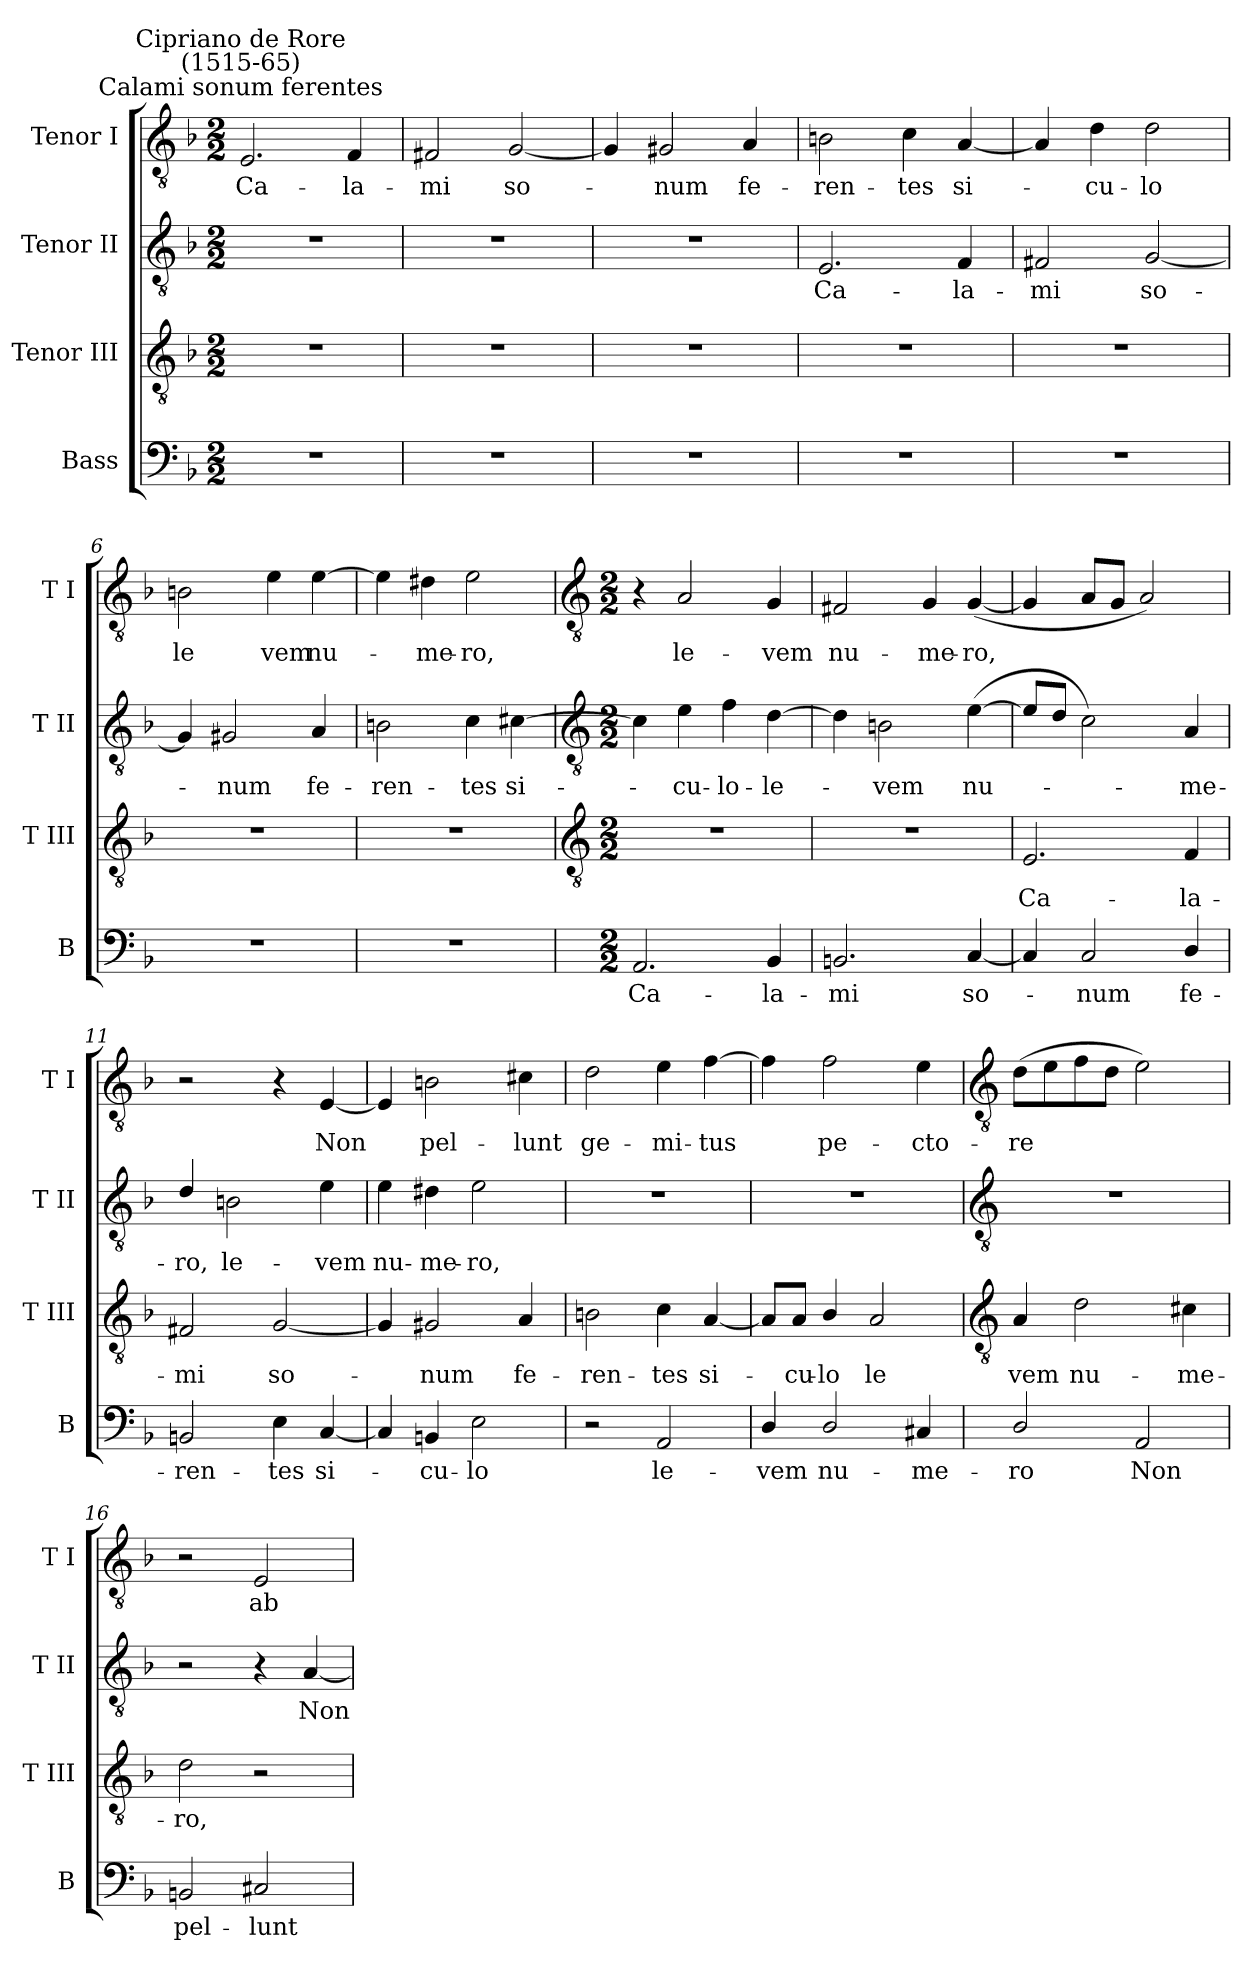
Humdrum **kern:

**kern	**text	**kern	**text	**kern	**text	**kern	**text
*part4	*part4	*part3	*part3	*part2	*part2	*part1	*part1
*staff4	*staff4	*staff3	*staff3	*staff2	*staff2	*staff1	*staff1
*I"Bass	*	*I"Tenor III	*	*I"Tenor II	*	*I"Tenor I	*
*I'B	*	*I'T III	*	*I'T II	*	*I'T I	*
*clefF4	*	*clefGv2	*	*clefGv2	*	*clefGv2	*
*k[b-]	*	*k[b-]	*	*k[b-]	*	*k[b-]	*
*F:	*	*F:	*	*F:	*	*F:	*
*M2/2	*	*M2/2	*	*M2/2	*	*M2/2	*
=1	=1	=1	=1	=1	=1	=1	=1
!	!	!	!	!	!	!LO:TX:a:cj:t=Calami sonum ferentes	!
!	!	!	!	!	!	!LO:TX:a:cj:t=Cipriano de Rore\n(1515-65)	!
!	!	!	!	!	!	!	!LO:LY:b
1r	.	1r	.	1r	.	2.E	Ca-
!	!	!	!	!	!	!	!LO:LY:b
.	.	.	.	.	.	4F	-la-
=2	=2	=2	=2	=2	=2	=2	=2
!	!	!	!	!	!	!	!LO:LY:b
1r	.	1r	.	1r	.	2F#X	-mi
!	!	!	!	!	!	!	!LO:LY:b
.	.	.	.	.	.	[2G	so-
=3	=3	=3	=3	=3	=3	=3	=3
1r	.	1r	.	1r	.	4G]	.
!	!	!	!	!	!	!	!LO:LY:b
.	.	.	.	.	.	2G#X	num
!	!	!	!	!	!	!	!LO:LY:b
.	.	.	.	.	.	4A	fe-
=4	=4	=4	=4	=4	=4	=4	=4
!	!	!	!	!	!LO:LY:b	!	!LO:LY:b
1r	.	1r	.	2.E	Ca-	2Bn	-ren-
!	!	!	!	!	!	!	!LO:LY:b
.	.	.	.	.	.	4c	-tes
!	!	!	!	!	!LO:LY:b	!	!LO:LY:b
.	.	.	.	4F	-la-	[4A	si-
=5	=5	=5	=5	=5	=5	=5	=5
!	!	!	!	!	!LO:LY:b	!	!
1r	.	1r	.	2F#X	-mi	4A]	.
!	!	!	!	!	!	!	!LO:LY:b
.	.	.	.	.	.	4d	cu-
!	!	!	!	!	!LO:LY:b	!	!LO:LY:b
.	.	.	.	[2G	so-	2d	-lo
=6	=6	=6	=6	=6	=6	=6	=6
!	!	!	!	!	!	!	!LO:LY:b
1r	.	1r	.	4G]	.	2Bn	le
!	!	!	!	!	!LO:LY:b	!	!
.	.	.	.	2G#X	num	.	.
!	!	!	!	!	!	!	!LO:LY:b
.	.	.	.	.	.	4e	vem
!	!	!	!	!	!LO:LY:b	!	!LO:LY:b
.	.	.	.	4A	fe-	[4e	nu-
=7	=7	=7	=7	=7	=7	=7	=7
!	!	!	!	!	!LO:LY:b	!	!
1r	.	1r	.	2Bn	-ren-	4e]	.
!	!	!	!	!	!	!	!LO:LY:b
.	.	.	.	.	.	4d#X	me-
!	!	!	!	!	!LO:LY:b	!	!LO:LY:b
.	.	.	.	4c	-tes	2e	-ro,
!	!	!	!	!	!LO:LY:b	!	!
.	.	.	.	[4c#X	si-	.	.
!!LO:LB:g=z
=8	=8	=8	=8	=8	=8	=8	=8
*	*	*clefGv2	*	*clefGv2	*	*clefGv2	*
*M2/2	*	*M2/2	*	*M2/2	*	*M2/2	*
!	!LO:LY:b	!	!	!	!	!	!
2.AA	Ca-	1r	.	4c#]	.	4r	.
!	!	!	!	!	!LO:LY:b	!	!LO:LY:b
.	.	.	.	4e	cu-	2A	le-
!	!	!	!	!	!LO:LY:b	!	!
.	.	.	.	4f	-lo-	.	.
!	!LO:LY:b	!	!	!	!LO:LY:b	!	!LO:LY:b
4BB-	-la-	.	.	[4d	-le-	4G	-vem
=9	=9	=9	=9	=9	=9	=9	=9
!	!LO:LY:b	!	!	!	!	!	!LO:LY:b
2.BBn	-mi	1r	.	4d]	.	2F#X	nu-
!	!	!	!	!	!LO:LY:b	!	!
.	.	.	.	2Bn	vem	.	.
!	!	!	!	!	!	!	!LO:LY:b
.	.	.	.	.	.	4G	-me-
!	!LO:LY:b	!	!	!	!LO:LY:b	!	!LO:LY:b
[4C	so-	.	.	(>[4e\	nu-	(<[4G	-ro,
=10	=10	=10	=10	=10	=10	=10	=10
!	!	!	!LO:LY:b	!	!	!	!
4C]	.	2.E/	Ca-	8e\L]	.	4G]	.
.	.	.	.	8d/J	.	.	.
!	!LO:LY:b	!	!	!	!	!	!
2C	num	.	.	2c)	.	8AL	.
.	.	.	.	.	.	8GJ	.
.	.	.	.	.	.	2A)	.
!	!LO:LY:b	!	!LO:LY:b	!	!LO:LY:b	!	!
4D/	fe-	4F/	-la-	4A	me-	.	.
=11	=11	=11	=11	=11	=11	=11	=11
!	!LO:LY:b	!	!LO:LY:b	!	!LO:LY:b	!	!
2BBn	-ren-	2F#X/	-mi	4d/	-ro,	2r	.
!	!	!	!	!	!LO:LY:b	!	!
.	.	.	.	2Bn	le-	.	.
!	!LO:LY:b	!	!LO:LY:b	!	!	!	!
4E	-tes	[2G	so-	.	.	4r	.
!	!LO:LY:b	!	!	!	!LO:LY:b	!	!LO:LY:b
[4C	si-	.	.	4e	-vem	[4E	Non
=12	=12	=12	=12	=12	=12	=12	=12
!	!	!	!	!	!LO:LY:b	!	!
4C]	.	4G]	.	4e	nu-	4E]	.
!	!LO:LY:b	!	!LO:LY:b	!	!LO:LY:b	!	!LO:LY:b
4BBn	cu-	2G#X	num	4d#X	-me-	2Bn	pel-
!	!LO:LY:b	!	!	!	!LO:LY:b	!	!
2E	-lo	.	.	2e	-ro,	.	.
!	!	!	!LO:LY:b	!	!	!	!LO:LY:b
.	.	4A	fe-	.	.	4c#X	-lunt
=13	=13	=13	=13	=13	=13	=13	=13
!	!	!	!LO:LY:b	!	!	!	!LO:LY:b
2r	.	2Bn	-ren-	1r	.	2d\	ge-
!	!LO:LY:b	!	!LO:LY:b	!	!	!	!LO:LY:b
2AA	le-	4c	-tes	.	.	4e	-mi-
!	!	!	!LO:LY:b	!	!	!	!LO:LY:b
.	.	[4A	si-	.	.	[4f	-tus
=14	=14	=14	=14	=14	=14	=14	=14
!	!LO:LY:b	!	!	!	!	!	!
4D/	-vem	8A/L]	.	1r	.	4f]	.
!	!	!	!LO:LY:b	!	!	!	!
.	.	8A/J	cu-	.	.	.	.
!	!LO:LY:b	!	!LO:LY:b	!	!	!	!LO:LY:b
2D/	nu-	4B-/	-lo	.	.	2f	pe-
!	!	!	!LO:LY:b	!	!	!	!
.	.	2A	le	.	.	.	.
!	!LO:LY:b	!	!	!	!	!	!LO:LY:b
4C#X	-me-	.	.	.	.	4e	-cto-
!!LO:LB:g=z
=15	=15	=15	=15	=15	=15	=15	=15
*	*	*clefGv2	*	*clefGv2	*	*clefGv2	*
!	!LO:LY:b	!	!LO:LY:b	!	!	!	!LO:LY:b
2D/	-ro	4A	vem	1r	.	(>8dL	-re
.	.	.	.	.	.	8e	.
!	!	!	!LO:LY:b	!	!	!	!
.	.	2d	nu-	.	.	8f	.
.	.	.	.	.	.	8dJ	.
!	!LO:LY:b	!	!	!	!	!	!
2AA	Non	.	.	.	.	2e)	.
!	!	!	!LO:LY:b	!	!	!	!
.	.	4c#X	-me-	.	.	.	.
=16	=16	=16	=16	=16	=16	=16	=16
!	!LO:LY:b	!	!LO:LY:b	!	!	!	!
2BBn	pel-	2d	-ro,	2r	.	2r	.
!	!LO:LY:b	!	!	!	!	!	!LO:LY:b
2C#X	-lunt	2r	.	4r	.	2E	ab
!	!	!	!	!	!LO:LY:b	!	!
.	.	.	.	[4A	Non	.	.
=	=	=	=	=	=	=	=
*-	*-	*-	*-	*-	*-	*-	*-
